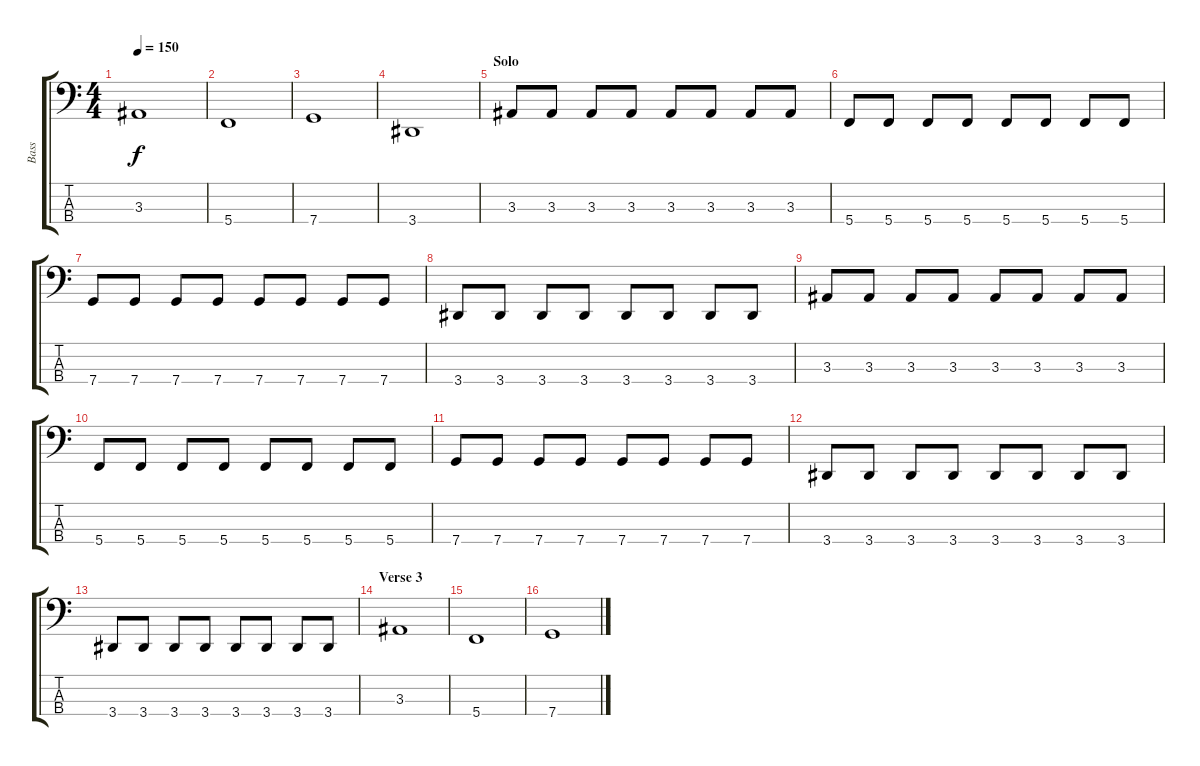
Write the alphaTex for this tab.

\track ("Bass" "Bass") {instrument electricbasspick}
\staff {score tabs}
\tuning (F2 C2 G1 C1) {hide}
\ts (4 4)
\tempo 150
\clef f4
\ks c
3.3.1{dy f} |
5.4.1 |
7.4.1 |
3.4.1 |
\section ("" "Solo")
3.3.8 3.3.8 3.3.8 3.3.8 3.3.8 3.3.8 3.3.8 3.3.8 |
5.4.8 5.4.8 5.4.8 5.4.8 5.4.8 5.4.8 5.4.8 5.4.8 |
7.4.8 7.4.8 7.4.8 7.4.8 7.4.8 7.4.8 7.4.8 7.4.8 |
3.4.8 3.4.8 3.4.8 3.4.8 3.4.8 3.4.8 3.4.8 3.4.8 |
3.3.8 3.3.8 3.3.8 3.3.8 3.3.8 3.3.8 3.3.8 3.3.8 |
5.4.8 5.4.8 5.4.8 5.4.8 5.4.8 5.4.8 5.4.8 5.4.8 |
7.4.8 7.4.8 7.4.8 7.4.8 7.4.8 7.4.8 7.4.8 7.4.8 |
3.4.8 3.4.8 3.4.8 3.4.8 3.4.8 3.4.8 3.4.8 3.4.8 |
3.4.8 3.4.8 3.4.8 3.4.8 3.4.8 3.4.8 3.4.8 3.4.8 |
\section ("" "Verse 3")
3.3.1 |
5.4.1 |
7.4.1
